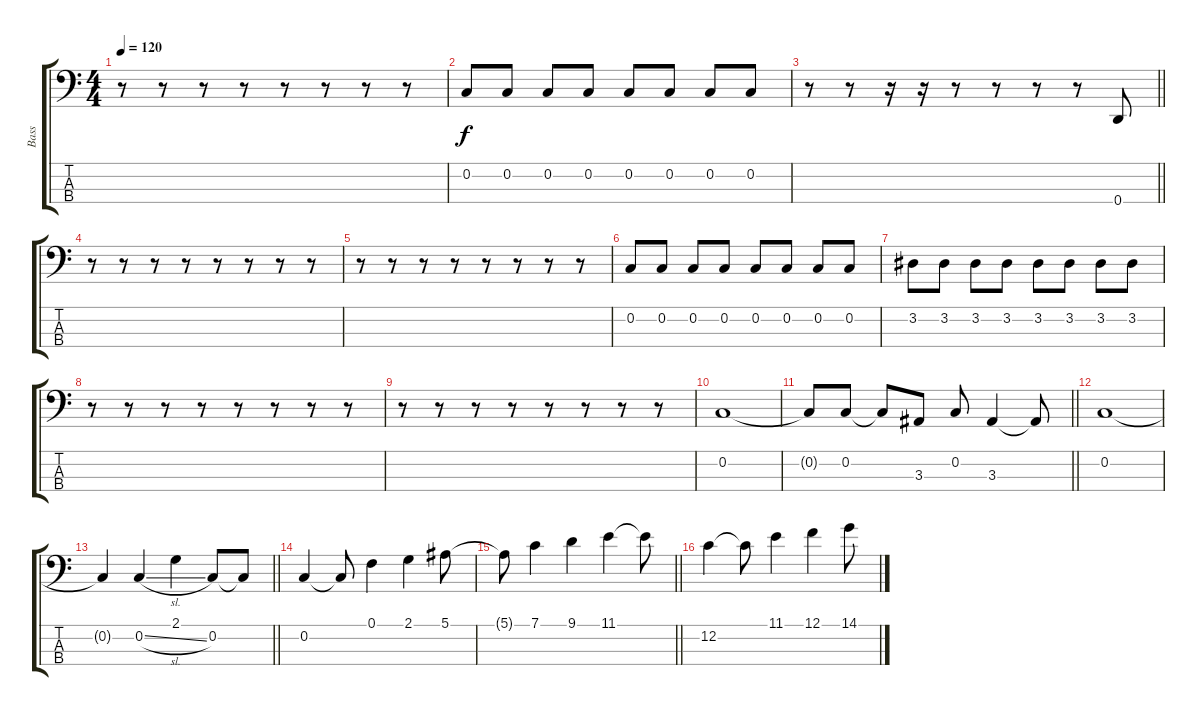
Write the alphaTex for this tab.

\track ("Bass" "Bass") {instrument electricbassfinger}
\staff {score tabs}
\tuning (F2 C2 G1 D1) {hide}
\ts (4 4)
\tempo 120
\clef f4
\ks c
r.8{dy f} r.8 r.8 r.8 r.8 r.8 r.8 r.8 |
0.2.8 0.2.8 0.2.8 0.2.8 0.2.8 0.2.8 0.2.8 0.2.8 |
\barLineRight lightlight
r.8 r.8 r.16 r.16 r.8 r.8 r.8 r.8 0.4.8 |
r.8 r.8 r.8 r.8 r.8 r.8 r.8 r.8 |
r.8 r.8 r.8 r.8 r.8 r.8 r.8 r.8 |
0.2.8 0.2.8 0.2.8 0.2.8 0.2.8 0.2.8 0.2.8 0.2.8 |
3.2.8 3.2.8 3.2.8 3.2.8 3.2.8 3.2.8 3.2.8 3.2.8 |
r.8 r.8 r.8 r.8 r.8 r.8 r.8 r.8 |
r.8 r.8 r.8 r.8 r.8 r.8 r.8 r.8 |
0.2.1 |
\barLineRight lightlight
0.2{t}.8 0.2.8 0.2{t}.8 3.3.8 0.2.8 3.3.4 3.3{t}.8 |
0.2.1 |
\barLineRight lightlight
0.2{t}.4 0.2{sl}.4 2.1.4 0.2.8 0.2{t}.8 |
0.2.4 0.2{t}.8 0.1.4 2.1.4 5.1.8 |
\barLineRight lightlight
5.1{t}.8 7.1.4 9.1.4 11.1.4 11.1{t}.8 |
12.2.4 12.2{t}.8 11.1.4 12.1.4 14.1.8
